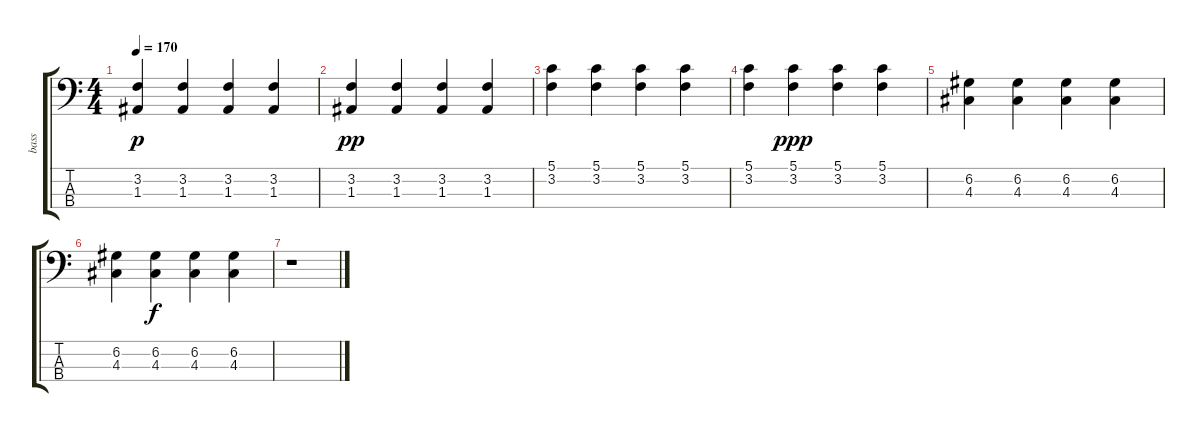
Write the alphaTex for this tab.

\track ("bass" "bass") {instrument electricbasspick}
\staff {score tabs}
\tuning (G2 D2 A1 D1) {hide}
\ts (4 4)
\tempo 170
\clef f4
\ks c
(3.2 1.3).4{dy p} (3.2 1.3).4 (3.2 1.3).4 (3.2 1.3).4 |
(3.2 1.3).4{dy pp} (3.2 1.3).4 (3.2 1.3).4 (3.2 1.3).4 |
(5.1 3.2).4 (5.1 3.2).4 (5.1 3.2).4 (5.1 3.2).4 |
(5.1 3.2).4 (5.1 3.2).4{dy ppp} (5.1 3.2).4 (5.1 3.2).4 |
(6.2 4.3).4 (6.2 4.3).4 (6.2 4.3).4 (6.2 4.3).4 |
(6.2 4.3).4 (6.2 4.3).4{dy f} (6.2 4.3).4 (6.2 4.3).4 |
r.1
